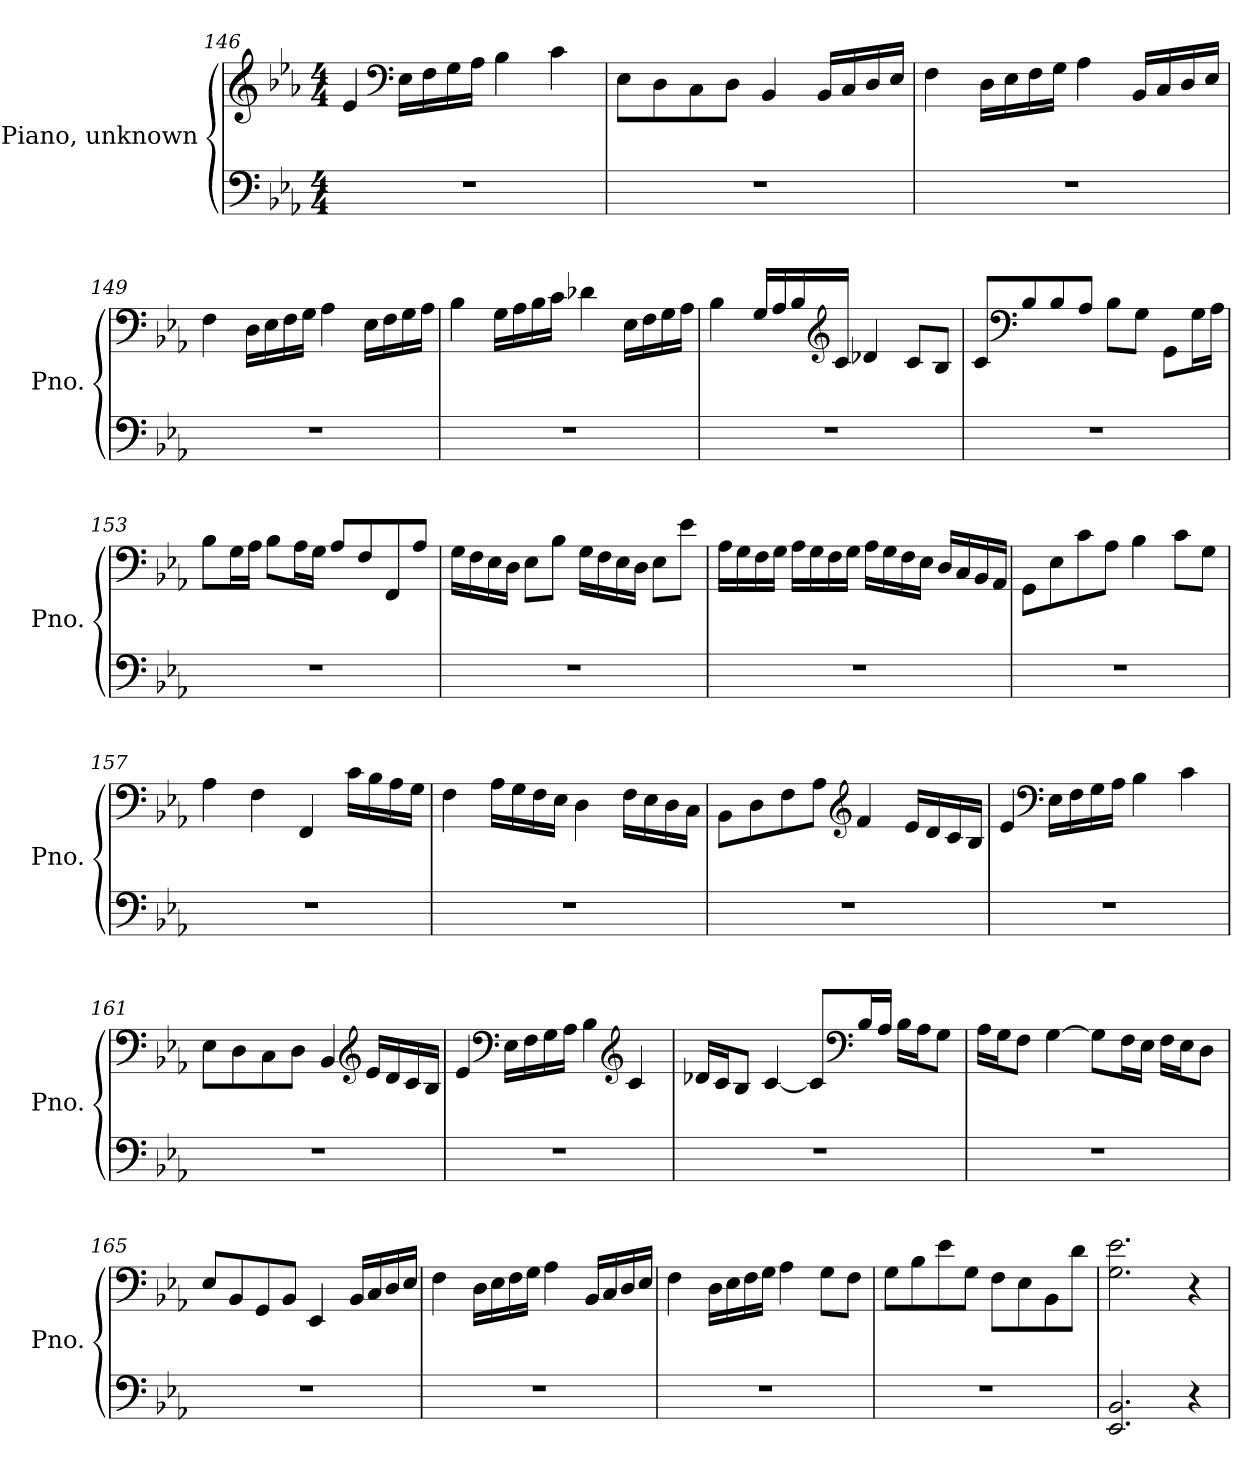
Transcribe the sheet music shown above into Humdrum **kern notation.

**kern	**kern
*part1	*part1
*staff2	*staff1
*I"Piano, unknown	*
*I'Pno.	*
!!LO:LB:g=z
*clefF4	*clefG2
*k[b-e-a-]	*k[b-e-a-]
*M4/4	*M4/4
=146	=146
1r	4e-/
*	*clefF4
.	16E-\LL
.	16F\
.	16G\
.	16A-\JJ
.	4B-\
.	4c\
=147	=147
1r	8E-\L
.	8D\
.	8C\
.	8D\J
.	4BB-/
.	16BB-/LL
.	16C/
.	16D/
.	16E-/JJ
=148	=148
1r	4F\
.	16D\LL
.	16E-\
.	16F\
.	16G\JJ
.	4A-\
.	16BB-/LL
.	16C/
.	16D/
.	16E-/JJ
=149	=149
1r	4F\
.	16D\LL
.	16E-\
.	16F\
.	16G\JJ
.	4A-\
.	16E-\LL
.	16F\
.	16G\
.	16A-\JJ
!!LO:LB:g=z
=150	=150
1r	4B-\
.	16G\LL
.	16A-\
.	16B-\
.	16c\JJ
.	4d-X\
.	16E-\LL
.	16F\
.	16G\
.	16A-\JJ
=151	=151
1r	4B-\
.	16G/LL
.	16A-/
.	16B-/
*	*clefG2
.	16c/JJ
.	4d-X/
.	8c/L
.	8B-/J
=152	=152
1r	8c/L
*	*clefF4
.	8B-/
.	8B-/
.	8A-/J
.	8B-\L
.	8G\J
.	8GG\L
.	16G\L
.	16A-\JJ
=153	=153
1r	8B-\L
.	16G\L
.	16A-\JJ
.	8B-\L
.	16A-\L
.	16G\JJ
.	8A-/L
.	8F/
.	8FF/
.	8A-/J
!!LO:LB:g=z
=154	=154
1r	16G\LL
.	16F\
.	16E-\
.	16D\JJ
.	8E-\L
.	8B-\J
.	16G\LL
.	16F\
.	16E-\
.	16D\JJ
.	8E-\L
.	8e-\J
=155	=155
1r	16A-\LL
.	16G\
.	16F\
.	16G\JJ
.	16A-\LL
.	16G\
.	16F\
.	16G\JJ
.	16A-\LL
.	16G\
.	16F\
.	16E-\JJ
.	16D/LL
.	16C/
.	16BB-/
.	16AA-/JJ
=156	=156
1r	8GG\L
.	8E-\
.	8c\
.	8A-\J
.	4B-\
.	8c\L
.	8G\J
=157	=157
1r	4A-\
.	4F\
.	4FF/
.	16c\LL
.	16B-\
.	16A-\
.	16G\JJ
!!LO:LB:g=z
=158	=158
1r	4F\
.	16A-\LL
.	16G\
.	16F\
.	16E-\JJ
.	4D\
.	16F\LL
.	16E-\
.	16D\
.	16C\JJ
=159	=159
1r	8BB-\L
.	8D\
.	8F\
.	8A-\J
*	*clefG2
.	4f/
.	16e-/LL
.	16d/
.	16c/
.	16B-/JJ
=160	=160
1r	4e-/
*	*clefF4
.	16E-\LL
.	16F\
.	16G\
.	16A-\JJ
.	4B-\
.	4c\
=161	=161
1r	8E-\L
.	8D\
.	8C\
.	8D\J
.	4BB-/
*	*clefG2
.	16e-/LL
.	16d/
.	16c/
.	16B-/JJ
!!LO:LB:g=z
=162	=162
1r	4e-/
*	*clefF4
.	16E-\LL
.	16F\
.	16G\
.	16A-\JJ
.	4B-\
*	*clefG2
.	4c/
=163	=163
1r	16d-X/LL
.	16c/J
.	8B-/J
.	[4c/
.	8c/L]
*	*clefF4
.	16B-/L
.	16A-/JJ
.	16B-\LL
.	16A-\J
.	8G\J
=164	=164
1r	16A-\LL
.	16G\J
.	8F\J
.	[4G\
.	8G\L]
.	16F\L
.	16E-\JJ
.	16F\LL
.	16E-\J
.	8D\J
=165	=165
1r	8E-/L
.	8BB-/
.	8GG/
.	8BB-/J
.	4EE-/
.	16BB-/LL
.	16C/
.	16D/
.	16E-/JJ
!!LO:PB:g=z
=166	=166
1r	4F\
.	16D\LL
.	16E-\
.	16F\
.	16G\JJ
.	4A-\
.	16BB-/LL
.	16C/
.	16D/
.	16E-/JJ
=167	=167
1r	4F\
.	16D\LL
.	16E-\
.	16F\
.	16G\JJ
.	4A-\
.	8G\L
.	8F\J
=168	=168
1r	8G\L
.	8B-\
.	8e-\
.	8G\J
.	8F\L
.	8E-\
.	8BB-\
.	8d\J
=169	=169
2.EE-/ 2.BB-/	2.G\ 2.e-\
4r	4r
=	=
*-	*-
